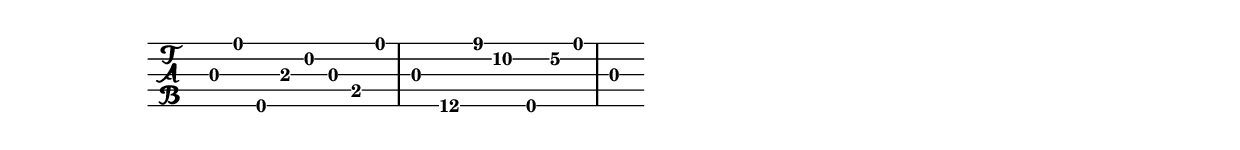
\version "2.12.0"

\header
{
  texidoc = "Tablature may also be tuned for banjo."
}

\new TabStaff <<
  \set TabStaff.tablatureFormat = #fret-number-tablature-format-banjo
  \set TabStaff.stringTunings = #banjo-open-g-tuning
  {
    \stemDown
    g8 d' g'\5 a b g e d' |
    g4 d''8\5 b' a'\2 g'\5 e'\2 d' |
    g4
  }
>>

